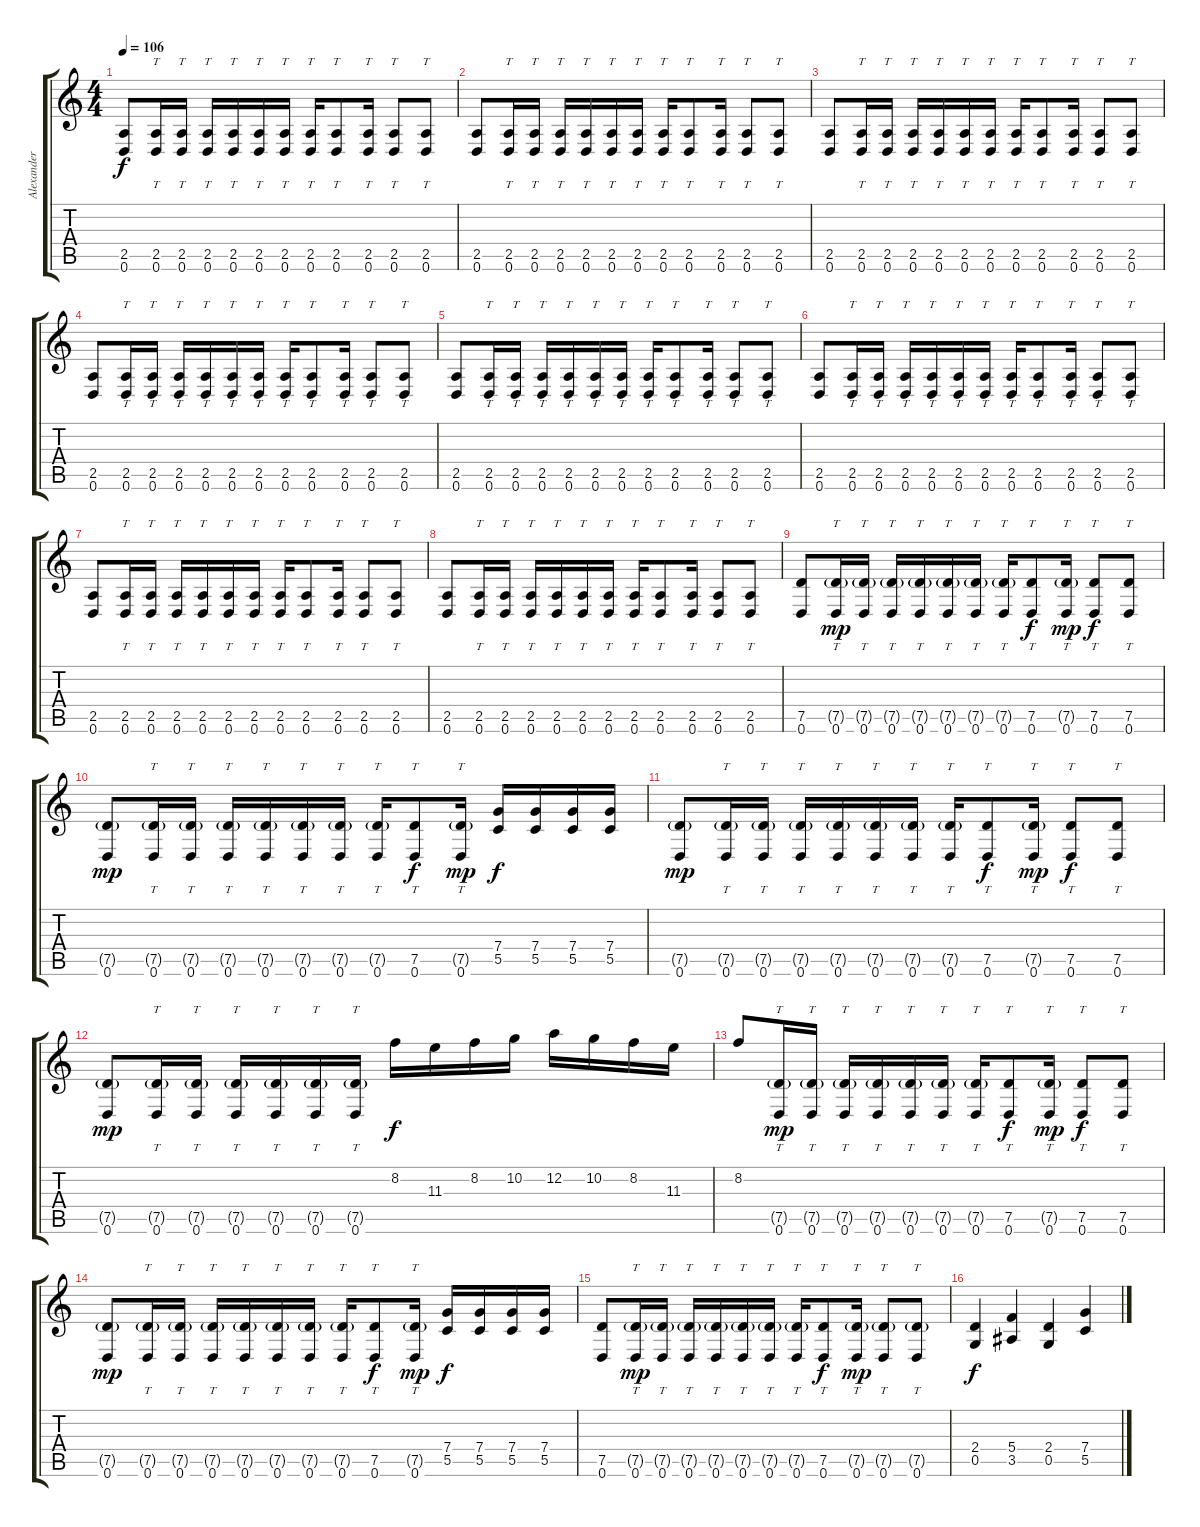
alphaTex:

\track ("Alexander Kuoppala" "Alexander ") {instrument distortionguitar}
\staff {score tabs}
\tuning (D4 A3 F3 C3 G2 D2) {hide}
\ts (4 4)
\tempo 106
\clef g2
\ks c
(2.5 0.6).8{dy f instrument distortionguitar} (2.5 0.6).16{tt} (2.5 0.6).16{tt} (2.5 0.6).16{tt} (2.5 0.6).16{tt} (2.5 0.6).16{tt} (2.5 0.6).16{tt} (2.5 0.6).16{tt} (2.5 0.6).8{tt} (2.5 0.6).16{tt} (2.5 0.6).8{tt} (2.5 0.6).8{tt} |
(2.5 0.6).8 (2.5 0.6).16{tt} (2.5 0.6).16{tt} (2.5 0.6).16{tt} (2.5 0.6).16{tt} (2.5 0.6).16{tt} (2.5 0.6).16{tt} (2.5 0.6).16{tt} (2.5 0.6).8{tt} (2.5 0.6).16{tt} (2.5 0.6).8{tt} (2.5 0.6).8{tt} |
(2.5 0.6).8 (2.5 0.6).16{tt} (2.5 0.6).16{tt} (2.5 0.6).16{tt} (2.5 0.6).16{tt} (2.5 0.6).16{tt} (2.5 0.6).16{tt} (2.5 0.6).16{tt} (2.5 0.6).8{tt} (2.5 0.6).16{tt} (2.5 0.6).8{tt} (2.5 0.6).8{tt} |
(2.5 0.6).8 (2.5 0.6).16{tt} (2.5 0.6).16{tt} (2.5 0.6).16{tt} (2.5 0.6).16{tt} (2.5 0.6).16{tt} (2.5 0.6).16{tt} (2.5 0.6).16{tt} (2.5 0.6).8{tt} (2.5 0.6).16{tt} (2.5 0.6).8{tt} (2.5 0.6).8{tt} |
(2.5 0.6).8 (2.5 0.6).16{tt} (2.5 0.6).16{tt} (2.5 0.6).16{tt} (2.5 0.6).16{tt} (2.5 0.6).16{tt} (2.5 0.6).16{tt} (2.5 0.6).16{tt} (2.5 0.6).8{tt} (2.5 0.6).16{tt} (2.5 0.6).8{tt} (2.5 0.6).8{tt} |
(2.5 0.6).8 (2.5 0.6).16{tt} (2.5 0.6).16{tt} (2.5 0.6).16{tt} (2.5 0.6).16{tt} (2.5 0.6).16{tt} (2.5 0.6).16{tt} (2.5 0.6).16{tt} (2.5 0.6).8{tt} (2.5 0.6).16{tt} (2.5 0.6).8{tt} (2.5 0.6).8{tt} |
(2.5 0.6).8 (2.5 0.6).16{tt} (2.5 0.6).16{tt} (2.5 0.6).16{tt} (2.5 0.6).16{tt} (2.5 0.6).16{tt} (2.5 0.6).16{tt} (2.5 0.6).16{tt} (2.5 0.6).8{tt} (2.5 0.6).16{tt} (2.5 0.6).8{tt} (2.5 0.6).8{tt} |
(2.5 0.6).8 (2.5 0.6).16{tt} (2.5 0.6).16{tt} (2.5 0.6).16{tt} (2.5 0.6).16{tt} (2.5 0.6).16{tt} (2.5 0.6).16{tt} (2.5 0.6).16{tt} (2.5 0.6).8{tt} (2.5 0.6).16{tt} (2.5 0.6).8{tt} (2.5 0.6).8{tt} |
(7.5 0.6).8 (7.5{g} 0.6).16{tt dy mp} (7.5{g} 0.6).16{tt} (7.5{g} 0.6).16{tt} (7.5{g} 0.6).16{tt} (7.5{g} 0.6).16{tt} (7.5{g} 0.6).16{tt} (7.5{g} 0.6).16{tt} (7.5 0.6).8{tt dy f} (7.5{g} 0.6).16{tt dy mp} (7.5 0.6).8{tt dy f} (7.5 0.6).8{tt} |
(7.5{g} 0.6).8{dy mp} (7.5{g} 0.6).16{tt} (7.5{g} 0.6).16{tt} (7.5{g} 0.6).16{tt} (7.5{g} 0.6).16{tt} (7.5{g} 0.6).16{tt} (7.5{g} 0.6).16{tt} (7.5{g} 0.6).16{tt} (7.5 0.6).8{tt dy f} (7.5{g} 0.6).16{tt dy mp} (7.4 5.5).16{dy f} (7.4 5.5).16 (7.4 5.5).16 (7.4 5.5).16 |
(7.5{g} 0.6).8{dy mp} (7.5{g} 0.6).16{tt} (7.5{g} 0.6).16{tt} (7.5{g} 0.6).16{tt} (7.5{g} 0.6).16{tt} (7.5{g} 0.6).16{tt} (7.5{g} 0.6).16{tt} (7.5{g} 0.6).16{tt} (7.5 0.6).8{tt dy f} (7.5{g} 0.6).16{tt dy mp} (7.5 0.6).8{tt dy f} (7.5 0.6).8{tt} |
(7.5{g} 0.6).8{dy mp} (7.5{g} 0.6).16{tt} (7.5{g} 0.6).16{tt} (7.5{g} 0.6).16{tt} (7.5{g} 0.6).16{tt} (7.5{g} 0.6).16{tt} (7.5{g} 0.6).16{tt} 8.2.16{dy f} 11.3.16 8.2.16 10.2.16 12.2.16 10.2.16 8.2.16 11.3.16 |
8.2.8 (7.5{g} 0.6).16{tt dy mp} (7.5{g} 0.6).16{tt} (7.5{g} 0.6).16{tt} (7.5{g} 0.6).16{tt} (7.5{g} 0.6).16{tt} (7.5{g} 0.6).16{tt} (7.5{g} 0.6).16{tt} (7.5 0.6).8{tt dy f} (7.5{g} 0.6).16{tt dy mp} (7.5 0.6).8{tt dy f} (7.5 0.6).8{tt} |
(7.5{g} 0.6).8{dy mp} (7.5{g} 0.6).16{tt} (7.5{g} 0.6).16{tt} (7.5{g} 0.6).16{tt} (7.5{g} 0.6).16{tt} (7.5{g} 0.6).16{tt} (7.5{g} 0.6).16{tt} (7.5{g} 0.6).16{tt} (7.5 0.6).8{tt dy f} (7.5{g} 0.6).16{tt dy mp} (7.4 5.5).16{dy f} (7.4 5.5).16 (7.4 5.5).16 (7.4 5.5).16 |
(7.5 0.6).8 (7.5{g} 0.6).16{tt dy mp} (7.5{g} 0.6).16{tt} (7.5{g} 0.6).16{tt} (7.5{g} 0.6).16{tt} (7.5{g} 0.6).16{tt} (7.5{g} 0.6).16{tt} (7.5{g} 0.6).16{tt} (7.5 0.6).8{tt dy f} (7.5{g} 0.6).16{tt dy mp} (7.5{g} 0.6).8{tt} (7.5{g} 0.6).8{tt} |
(2.4 0.5).4{dy f} (5.4 3.5).4 (2.4 0.5).4 (7.4 5.5).4
